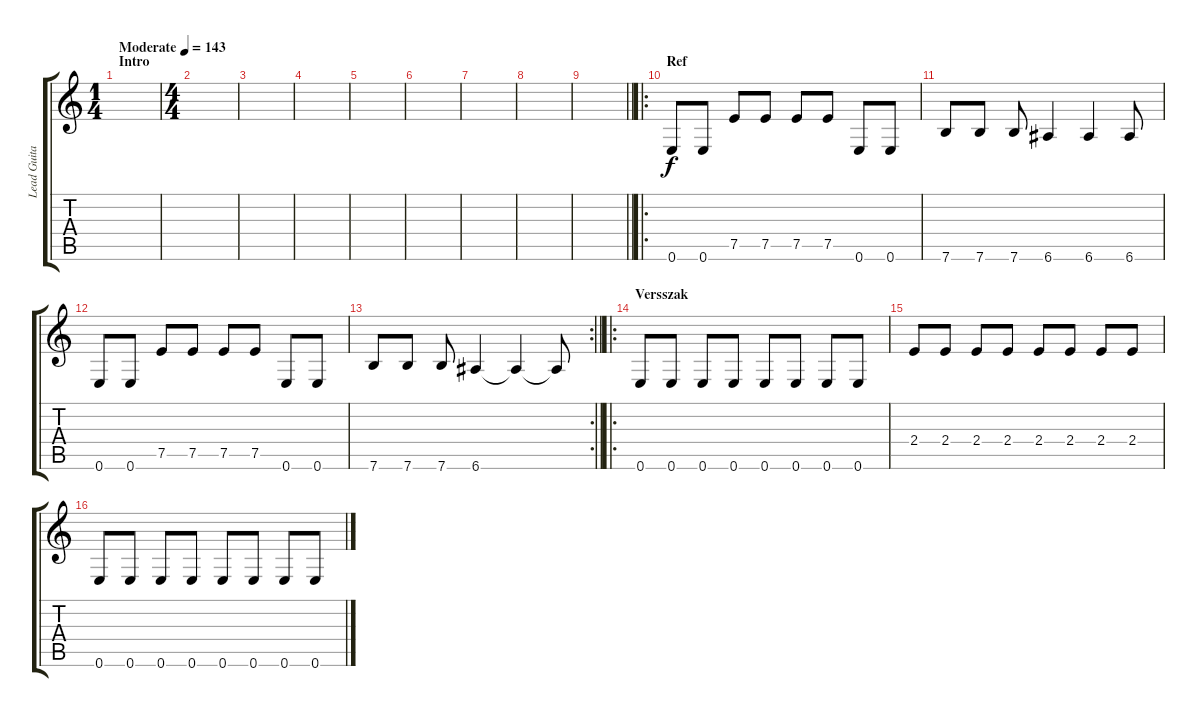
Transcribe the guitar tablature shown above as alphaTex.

\track ("Lead Guitar" "Lead Guita") {instrument distortionguitar}
\staff {score tabs}
\tuning (E4 B3 G3 D3 A2 E2) {hide}
\ts (1 4)
\section ("" "Intro")
\tempo (143 "Moderate")
\clef g2
\ks c
|
\ts (4 4)
|
|
|
|
|
|
|
\barLineRight lightlight
|
\ro
\section ("" "Ref")
0.6.8{volume 16} 0.6.8 7.5.8 7.5.8 7.5.8 7.5.8 0.6.8 0.6.8 |
7.6.8 7.6.8 7.6.8 6.6.4 6.6.4 6.6.8 |
0.6.8 0.6.8 7.5.8 7.5.8 7.5.8 7.5.8 0.6.8 0.6.8 |
\rc 2
\barLineRight lightlight
7.6.8 7.6.8 7.6.8 6.6.4 6.6{t}.4 6.6{t}.8 |
\ro
\section ("" "Versszak")
0.6.8 0.6.8 0.6.8 0.6.8 0.6.8 0.6.8 0.6.8 0.6.8 |
2.4.8 2.4.8 2.4.8 2.4.8 2.4.8 2.4.8 2.4.8 2.4.8 |
0.6.8 0.6.8 0.6.8 0.6.8 0.6.8 0.6.8 0.6.8 0.6.8
